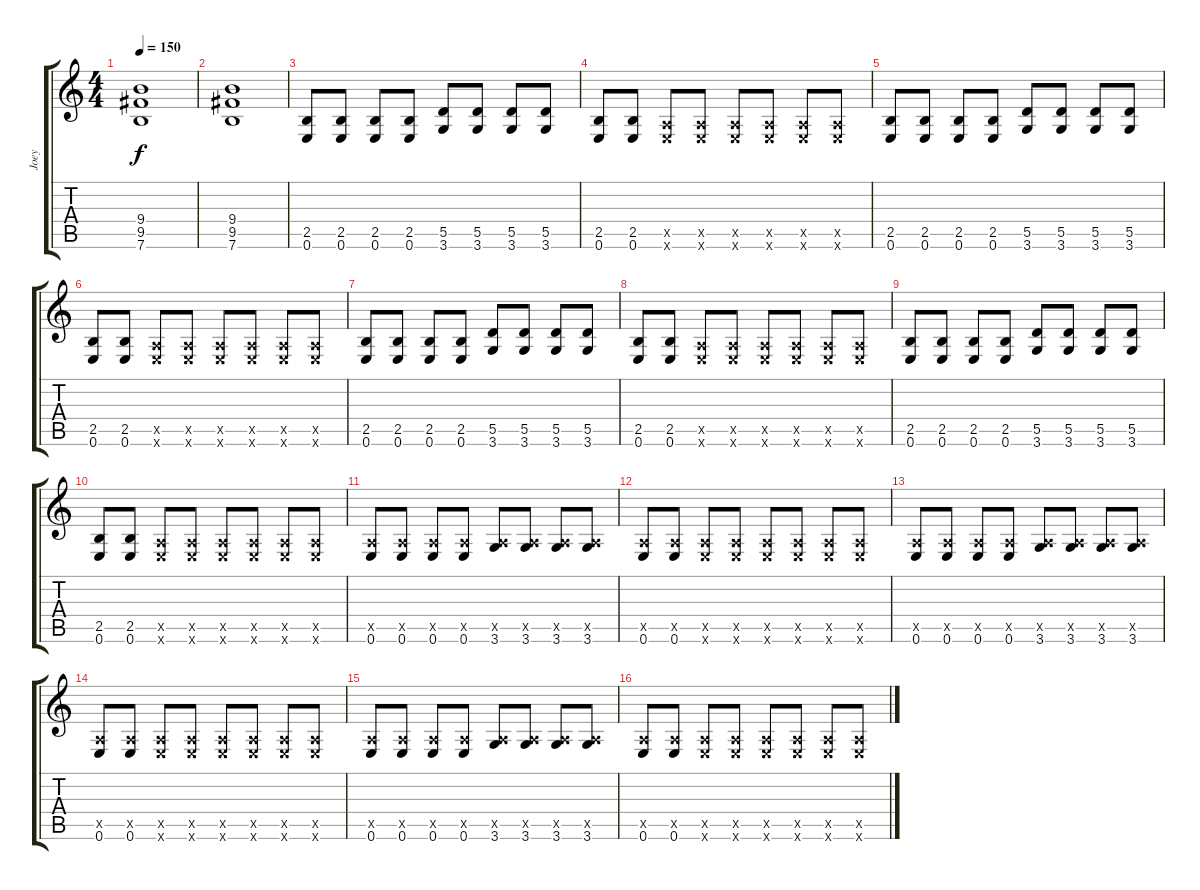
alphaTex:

\track ("Joey" "Joey") {instrument distortionguitar}
\staff {score tabs}
\tuning (E4 B3 G3 D3 A2 E2) {hide}
\ts (4 4)
\tempo 150
\clef g2
\ks c
(9.4 9.5 7.6).1{dy f} |
(9.4 9.5 7.6).1 |
(2.5 0.6).8 (2.5 0.6).8 (2.5 0.6).8 (2.5 0.6).8 (5.5 3.6).8 (5.5 3.6).8 (5.5 3.6).8 (5.5 3.6).8 |
(2.5 0.6).8 (2.5 0.6).8 (0.5{x} 0.6{x}).8 (0.5{x} 0.6{x}).8 (0.5{x} 0.6{x}).8 (0.5{x} 0.6{x}).8 (0.5{x} 0.6{x}).8 (0.5{x} 0.6{x}).8 |
(2.5 0.6).8 (2.5 0.6).8 (2.5 0.6).8 (2.5 0.6).8 (5.5 3.6).8 (5.5 3.6).8 (5.5 3.6).8 (5.5 3.6).8 |
(2.5 0.6).8 (2.5 0.6).8 (0.5{x} 0.6{x}).8 (0.5{x} 0.6{x}).8 (0.5{x} 0.6{x}).8 (0.5{x} 0.6{x}).8 (0.5{x} 0.6{x}).8 (0.5{x} 0.6{x}).8 |
(2.5 0.6).8 (2.5 0.6).8 (2.5 0.6).8 (2.5 0.6).8 (5.5 3.6).8 (5.5 3.6).8 (5.5 3.6).8 (5.5 3.6).8 |
(2.5 0.6).8 (2.5 0.6).8 (0.5{x} 0.6{x}).8 (0.5{x} 0.6{x}).8 (0.5{x} 0.6{x}).8 (0.5{x} 0.6{x}).8 (0.5{x} 0.6{x}).8 (0.5{x} 0.6{x}).8 |
(2.5 0.6).8 (2.5 0.6).8 (2.5 0.6).8 (2.5 0.6).8 (5.5 3.6).8 (5.5 3.6).8 (5.5 3.6).8 (5.5 3.6).8 |
(2.5 0.6).8 (2.5 0.6).8 (0.5{x} 0.6{x}).8 (0.5{x} 0.6{x}).8 (0.5{x} 0.6{x}).8 (0.5{x} 0.6{x}).8 (0.5{x} 0.6{x}).8 (0.5{x} 0.6{x}).8 |
(0.5{x} 0.6).8 (0.5{x} 0.6).8 (0.5{x} 0.6).8 (0.5{x} 0.6).8 (0.5{x} 3.6).8 (0.5{x} 3.6).8 (0.5{x} 3.6).8 (0.5{x} 3.6).8 |
(0.5{x} 0.6).8 (0.5{x} 0.6).8 (0.5{x} 0.6{x}).8 (0.5{x} 0.6{x}).8 (0.5{x} 0.6{x}).8 (0.5{x} 0.6{x}).8 (0.5{x} 0.6{x}).8 (0.5{x} 0.6{x}).8 |
(0.5{x} 0.6).8 (0.5{x} 0.6).8 (0.5{x} 0.6).8 (0.5{x} 0.6).8 (0.5{x} 3.6).8 (0.5{x} 3.6).8 (0.5{x} 3.6).8 (0.5{x} 3.6).8 |
(0.5{x} 0.6).8 (0.5{x} 0.6).8 (0.5{x} 0.6{x}).8 (0.5{x} 0.6{x}).8 (0.5{x} 0.6{x}).8 (0.5{x} 0.6{x}).8 (0.5{x} 0.6{x}).8 (0.5{x} 0.6{x}).8 |
(0.5{x} 0.6).8 (0.5{x} 0.6).8 (0.5{x} 0.6).8 (0.5{x} 0.6).8 (0.5{x} 3.6).8 (0.5{x} 3.6).8 (0.5{x} 3.6).8 (0.5{x} 3.6).8 |
(0.5{x} 0.6).8 (0.5{x} 0.6).8 (0.5{x} 0.6{x}).8 (0.5{x} 0.6{x}).8 (0.5{x} 0.6{x}).8 (0.5{x} 0.6{x}).8 (0.5{x} 0.6{x}).8 (0.5{x} 0.6{x}).8
